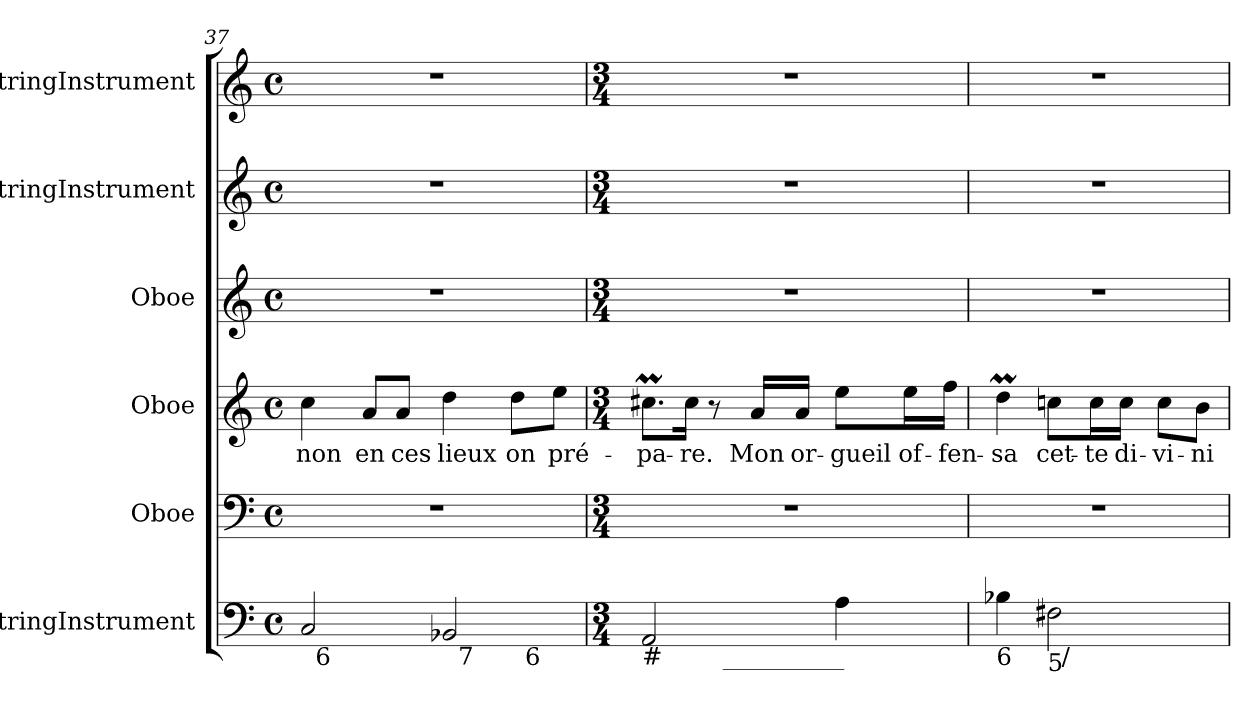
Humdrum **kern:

**kern	**kern	**kern	**text	**kern	**kern	**kern
*part6	*part5	*part4	*part4	*part3	*part2	*part1
*staff6	*staff5	*staff4	*staff4	*staff3	*staff2	*staff1
*I"StringInstrument	*I"Oboe	*I"Oboe	*	*I"Oboe	*I"StringInstrument	*I"StringInstrument
*I'Str	*I'Ob	*I'Ob	*	*I'Ob	*I'Str	*I'Str
*clefF4	*clefF4	*clefG2	*	*clefG2	*clefG2	*clefG2
*k[]	*k[]	*k[]	*	*k[]	*k[]	*k[]
*C:	*C:	*C:	*	*C:	*C:	*C:
*M4/4	*M4/4	*M4/4	*	*M4/4	*M4/4	*M4/4
*met(c)	*met(c)	*met(c)	*	*met(c)	*met(c)	*met(c)
=37	=37	=37	=37	=37	=37	=37
*^	*	*	*	*	*	*
*	*^	*	*	*	*	*	*
2C/	32ryy	2ryy	1r	4cc\	-non	1r	1r	1r
!	!LO:TX:b:t=6	!	!	!	!	!	!	!
.	2ryy	.	.	.	.	.	.	.
.	.	.	.	8a/L	en	.	.	.
.	.	.	.	8a/J	ces	.	.	.
2BB-X/	.	4ryy	.	4dd\	lieux	.	.	.
!	!LO:TX:b:t=7	!	!	!	!	!	!	!
.	4...ryy	.	.	.	.	.	.	.
.	.	32ryy	.	8dd\L	on	.	.	.
!	!	!LO:TX:b:t=6	!	!	!	!	!	!
.	.	8..ryy	.	.	.	.	.	.
.	.	.	.	8ee\J	pré-	.	.	.
*v	*v	*v	*	*	*	*	*	*
=38	=38	=38	=38	=38	=38	=38
*M3/4	*M3/4	*M3/4	*	*M3/4	*M3/4	*M3/4
*^	*	*	*	*	*	*
*	*^	*	*	*	*	*	*
!LO:TX:b:t=#	!	!	!	!	!	!	!	!
*	*v	*v	*	*	*	*	*	*
2AA/	4ryy	2.r	8.cc#Xm\L	-pa-	2.r	2.r	2.r
.	.	.	16cc#\Jk	-re.	.	.	.
.	32ryy	.	8r	.	.	.	.
!	!LO:TX:b:t=__________	!	!	!	!	!	!
.	4...ryy	.	.	.	.	.	.
.	.	.	16a/LL	Mon	.	.	.
.	.	.	16a/JJ	or-	.	.	.
4A\	.	.	8ee\L	-gueil	.	.	.
.	.	.	16ee\L	of-	.	.	.
.	.	.	16ff\JJ	-fen-	.	.	.
!!LO:LB:g=z
=39	=39	=39	=39	=39	=39	=39	=39
!LO:TX:b:t=6	!	!	!	!	!	!	!
4B-X\	4ryy	2.r	4ddM\	-sa	2.r	2.r	2.r
!LO:TX:b:t=5	!	!	!	!	!	!	!
2F#X\	32ryy	.	8ccn\L	cet-	.	.	.
!	!LO:TX:b:t=/	!	!	!	!	!	!
.	4...ryy	.	.	.	.	.	.
.	.	.	16cc\L	-te	.	.	.
.	.	.	16cc\JJ	di-	.	.	.
.	.	.	8cc\L	-vi-	.	.	.
.	.	.	8b\J	-ni-	.	.	.
*v	*v	*	*	*	*	*	*
=	=	=	=	=	=	=
*-	*-	*-	*-	*-	*-	*-
